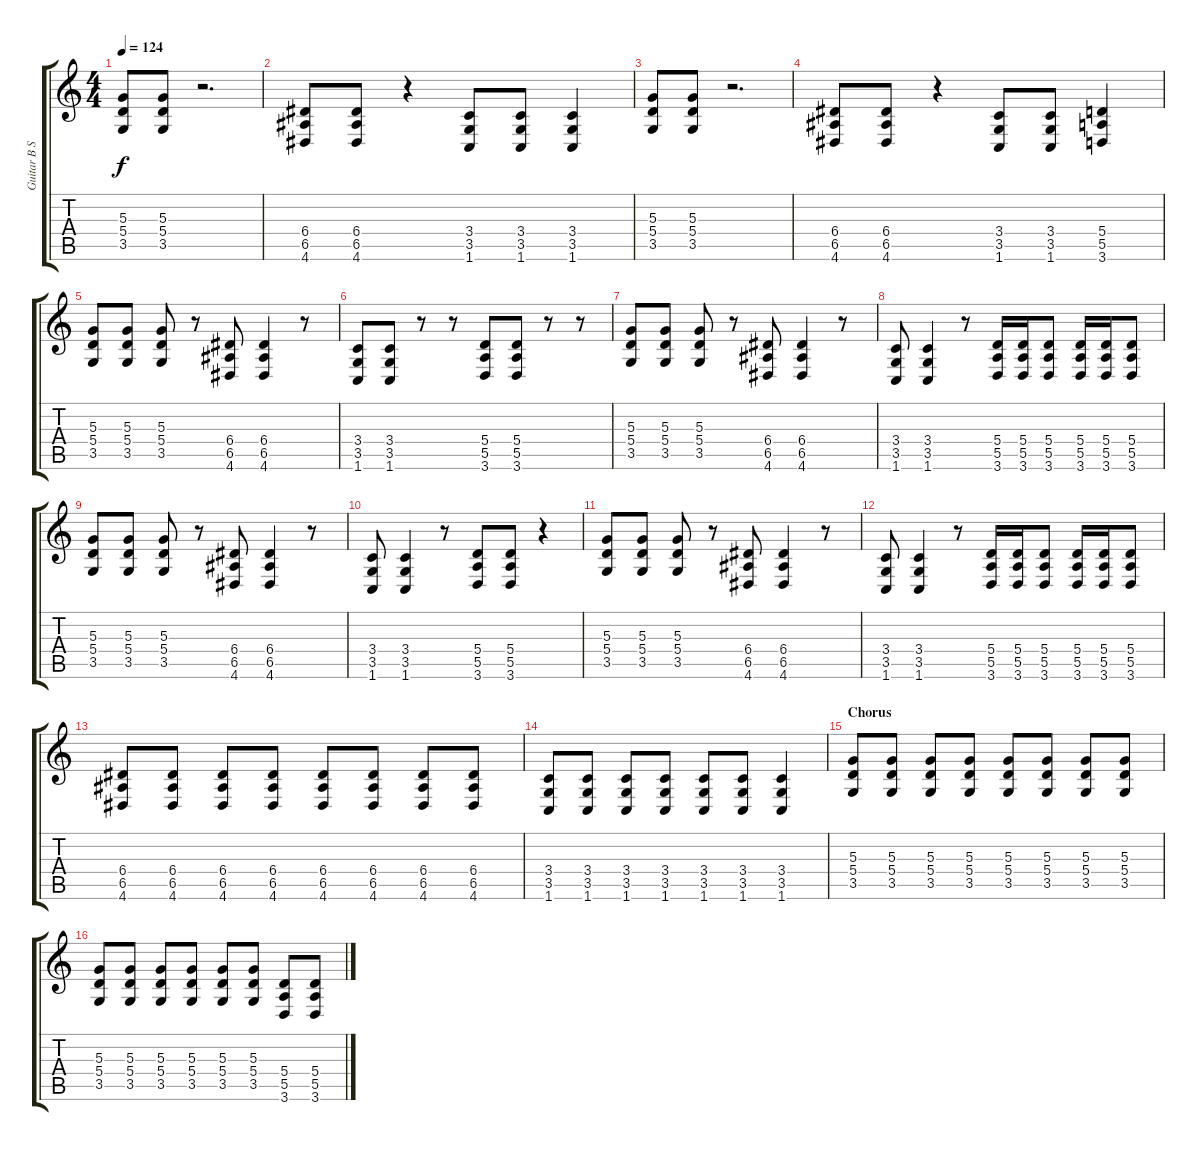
\track ("Guitar B Standard" "Guitar B S") {instrument distortionguitar}
\staff {score tabs}
\tuning (B3 Gb3 D3 A2 E2 B1) {hide}
\ts (4 4)
\tempo 124
\clef g2
\ks c
(5.3 5.4 3.5).8{dy f} (5.3 5.4 3.5).8 r.2{d} |
(6.4 6.5 4.6).8 (6.4 6.5 4.6).8 r.4 (3.4 3.5 1.6).8 (3.4 3.5 1.6).8 (3.4 3.5 1.6).4 |
(5.3 5.4 3.5).8 (5.3 5.4 3.5).8 r.2{d} |
(6.4 6.5 4.6).8 (6.4 6.5 4.6).8 r.4 (3.4 3.5 1.6).8 (3.4 3.5 1.6).8 (5.4 5.5 3.6).4 |
(5.3 5.4 3.5).8 (5.3 5.4 3.5).8 (5.3 5.4 3.5).8 r.8 (6.4 6.5 4.6).8 (6.4 6.5 4.6).4 r.8 |
(3.4 3.5 1.6).8 (3.4 3.5 1.6).8 r.8 r.8 (5.4 5.5 3.6).8 (5.4 5.5 3.6).8 r.8 r.8 |
(5.3 5.4 3.5).8 (5.3 5.4 3.5).8 (5.3 5.4 3.5).8 r.8 (6.4 6.5 4.6).8 (6.4 6.5 4.6).4 r.8 |
(3.4 3.5 1.6).8 (3.4 3.5 1.6).4 r.8 (5.4 5.5 3.6).16 (5.4 5.5 3.6).16 (5.4 5.5 3.6).8 (5.4 5.5 3.6).16 (5.4 5.5 3.6).16 (5.4 5.5 3.6).8 |
(5.3 5.4 3.5).8 (5.3 5.4 3.5).8 (5.3 5.4 3.5).8 r.8 (6.4 6.5 4.6).8 (6.4 6.5 4.6).4 r.8 |
(3.4 3.5 1.6).8 (3.4 3.5 1.6).4 r.8 (5.4 5.5 3.6).8 (5.4 5.5 3.6).8 r.4 |
(5.3 5.4 3.5).8 (5.3 5.4 3.5).8 (5.3 5.4 3.5).8 r.8 (6.4 6.5 4.6).8 (6.4 6.5 4.6).4 r.8 |
(3.4 3.5 1.6).8 (3.4 3.5 1.6).4 r.8 (5.4 5.5 3.6).16 (5.4 5.5 3.6).16 (5.4 5.5 3.6).8 (5.4 5.5 3.6).16 (5.4 5.5 3.6).16 (5.4 5.5 3.6).8 |
(6.4 6.5 4.6).8 (6.4 6.5 4.6).8 (6.4 6.5 4.6).8 (6.4 6.5 4.6).8 (6.4 6.5 4.6).8 (6.4 6.5 4.6).8 (6.4 6.5 4.6).8 (6.4 6.5 4.6).8 |
(3.4 3.5 1.6).8 (3.4 3.5 1.6).8 (3.4 3.5 1.6).8 (3.4 3.5 1.6).8 (3.4 3.5 1.6).8 (3.4 3.5 1.6).8 (3.4 3.5 1.6).4 |
\section ("" "Chorus")
(5.3 5.4 3.5).8 (5.3 5.4 3.5).8 (5.3 5.4 3.5).8 (5.3 5.4 3.5).8 (5.3 5.4 3.5).8 (5.3 5.4 3.5).8 (5.3 5.4 3.5).8 (5.3 5.4 3.5).8 |
(5.3 5.4 3.5).8 (5.3 5.4 3.5).8 (5.3 5.4 3.5).8 (5.3 5.4 3.5).8 (5.3 5.4 3.5).8 (5.3 5.4 3.5).8 (5.4 5.5 3.6).8 (5.4 5.5 3.6).8
